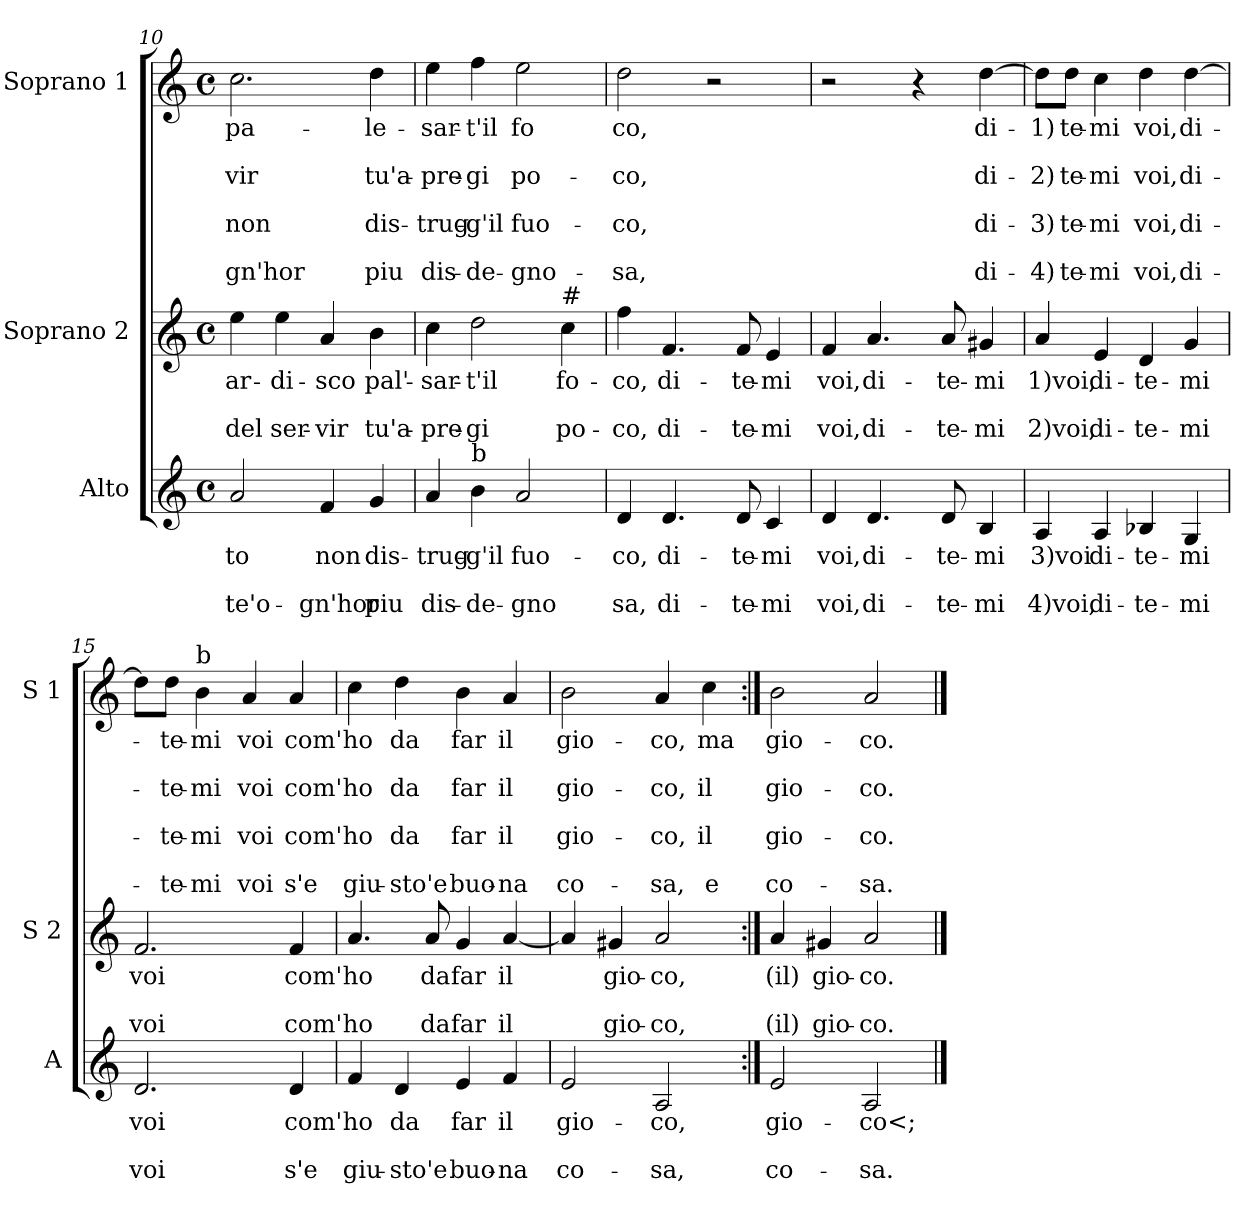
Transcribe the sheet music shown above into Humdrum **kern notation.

**kern	**text	**text	**text	**kern	**text	**text	**text	**kern	**text	**text	**text	**text	**text	**text	**text
*part3	*part3	*part3	*part3	*part2	*part2	*part2	*part2	*part1	*part1	*part1	*part1	*part1	*part1	*part1	*part1
*staff3	*staff3	*staff3	*staff3	*staff2	*staff2	*staff2	*staff2	*staff1	*staff1	*staff1	*staff1	*staff1	*staff1	*staff1	*staff1
*I"Alto	*	*	*	*I"Soprano 2	*	*	*	*I"Soprano 1	*	*	*	*	*	*	*
*I'A	*	*	*	*I'S 2	*	*	*	*I'S 1	*	*	*	*	*	*	*
*clefG2	*	*	*	*clefG2	*	*	*	*clefG2	*	*	*	*	*	*	*
*k[]	*	*	*	*k[]	*	*	*	*k[]	*	*	*	*	*	*	*
*C:	*	*	*	*C:	*	*	*	*C:	*	*	*	*	*	*	*
*M4/4	*	*	*	*M4/4	*	*	*	*M4/4	*	*	*	*	*	*	*
*met(c)	*	*	*	*met(c)	*	*	*	*met(c)	*	*	*	*	*	*	*
=10	=10	=10	=10	=10	=10	=10	=10	=10	=10	=10	=10	=10	=10	=10	=10
!	!LO:LY:b	!	!LO:LY:b	!	!LO:LY:b	!	!LO:LY:b	!	!LO:LY:b	!	!LO:LY:b	!	!LO:LY:b	!	!LO:LY:b
2a/	-to	.	-te'o-	4ee\	ar-	.	-del	2.cc\	pa-	.	-vir	.	non	.	-gn'hor
!	!	!	!	!	!LO:LY:b	!	!LO:LY:b	!	!	!	!	!	!	!	!
.	.	.	.	4ee\	-di-	.	ser-	.	.	.	.	.	.	.	.
!	!LO:LY:b	!	!LO:LY:b	!	!LO:LY:b	!	!LO:LY:b	!	!	!	!	!	!	!	!
4f/	non	.	-gn'hor	4a/	-sco	.	-vir	.	.	.	.	.	.	.	.
!	!LO:LY:b	!	!LO:LY:b	!	!LO:LY:b	!	!LO:LY:b	!	!LO:LY:b	!	!LO:LY:b	!	!LO:LY:b	!	!LO:LY:b
4g/	dis-	.	piu	4b\	pal'-	.	tu'a-	4dd\	-le-	.	tu'a-	.	dis-	.	piu
=11	=11	=11	=11	=11	=11	=11	=11	=11	=11	=11	=11	=11	=11	=11	=11
!	!LO:LY:b	!	!LO:LY:b	!	!LO:LY:b	!	!LO:LY:b	!	!LO:LY:b	!	!LO:LY:b	!	!LO:LY:b	!	!LO:LY:b
4a/	-trug-	.	dis-	4cc\	-sar-	.	-pre-	4ee\	-sar-	.	-pre-	.	-trug-	.	dis-
!LO:TX:a:t=b	!	!	!	!	!	!	!	!	!	!	!	!	!	!	!
!	!LO:LY:b	!	!LO:LY:b	!	!LO:LY:b	!	!LO:LY:b	!	!LO:LY:b	!	!LO:LY:b	!	!LO:LY:b	!	!LO:LY:b
4b\	-g'il	.	-de-	2dd\	-t'il	.	-gi	4ff\	-t'il	.	-gi	.	-g'il	.	-de-
!	!LO:LY:b	!	!LO:LY:b	!	!	!	!	!	!LO:LY:b	!	!LO:LY:b	!	!LO:LY:b	!	!LO:LY:b
2a/	fuo-	.	-gno	.	.	.	.	2ee\	fo	.	po-	.	fuo-	.	-gno-
!	!	!	!	!LO:TX:a:t=#	!	!	!	!	!	!	!	!	!	!	!
!	!	!	!	!	!LO:LY:b	!	!LO:LY:b	!	!	!	!	!	!	!	!
.	.	.	.	4cc\	fo-	.	po-	.	.	.	.	.	.	.	.
=12	=12	=12	=12	=12	=12	=12	=12	=12	=12	=12	=12	=12	=12	=12	=12
!	!LO:LY:b	!	!LO:LY:b	!	!LO:LY:b	!	!LO:LY:b	!	!LO:LY:b	!	!LO:LY:b	!	!LO:LY:b	!	!LO:LY:b
4d/	-co,	.	sa,	4ff\	-co,	.	-co,	2dd\	co,	.	-co,	.	-co,	.	-sa,
!	!LO:LY:b	!	!LO:LY:b	!	!LO:LY:b	!	!LO:LY:b	!	!	!	!	!	!	!	!
4.d/	di-	.	di-	4.f/	di-	.	di-	.	.	.	.	.	.	.	.
.	.	.	.	.	.	.	.	2r	.	.	.	.	.	.	.
!	!LO:LY:b	!	!LO:LY:b	!	!LO:LY:b	!	!LO:LY:b	!	!	!	!	!	!	!	!
8d/	-te-	.	-te-	8f/	-te-	.	-te-	.	.	.	.	.	.	.	.
!	!LO:LY:b	!	!LO:LY:b	!	!LO:LY:b	!	!LO:LY:b	!	!	!	!	!	!	!	!
4c/	-mi	.	-mi	4e/	-mi	.	-mi	.	.	.	.	.	.	.	.
=13	=13	=13	=13	=13	=13	=13	=13	=13	=13	=13	=13	=13	=13	=13	=13
!	!LO:LY:b	!	!LO:LY:b	!	!LO:LY:b	!	!LO:LY:b	!	!	!	!	!	!	!	!
4d/	voi,	.	voi,	4f/	voi,	.	voi,	2r	.	.	.	.	.	.	.
!	!LO:LY:b	!	!LO:LY:b	!	!LO:LY:b	!	!LO:LY:b	!	!	!	!	!	!	!	!
4.d/	di-	.	di-	4.a/	di-	.	di-	.	.	.	.	.	.	.	.
.	.	.	.	.	.	.	.	4r	.	.	.	.	.	.	.
!	!LO:LY:b	!	!LO:LY:b	!	!LO:LY:b	!	!LO:LY:b	!	!	!	!	!	!	!	!
8d/	-te-	.	-te-	8a/	-te-	.	-te-	.	.	.	.	.	.	.	.
!	!LO:LY:b	!	!LO:LY:b	!	!LO:LY:b	!	!LO:LY:b	!	!LO:LY:b	!	!LO:LY:b	!	!LO:LY:b	!	!LO:LY:b
4B/	-mi	.	-mi	4g#X/	-mi	.	-mi	[4dd\	di-	.	di-	.	di-	.	di-
!!LO:LB:g=z
=14	=14	=14	=14	=14	=14	=14	=14	=14	=14	=14	=14	=14	=14	=14	=14
!	!LO:LY:b	!	!LO:LY:b	!	!LO:LY:b	!	!LO:LY:b	!	!LO:LY:b	!	!LO:LY:b	!	!LO:LY:b	!	!LO:LY:b
4A/	3)voi	.	4)voi,	4a/	1)voi,	.	2)voi,	8dd\L]	-1)	.	-2)	.	-3)	.	-4)
!	!	!	!	!	!	!	!	!	!LO:LY:b	!	!LO:LY:b	!	!LO:LY:b	!	!LO:LY:b
.	.	.	.	.	.	.	.	8dd\J	te-	.	te-	.	te-	.	te-
!	!LO:LY:b	!	!LO:LY:b	!	!LO:LY:b	!	!LO:LY:b	!	!LO:LY:b	!	!LO:LY:b	!	!LO:LY:b	!	!LO:LY:b
4A/	di-	.	di-	4e/	di-	.	di-	4cc\	-mi	.	-mi	.	-mi	.	-mi
!	!LO:LY:b	!	!LO:LY:b	!	!LO:LY:b	!	!LO:LY:b	!	!LO:LY:b	!	!LO:LY:b	!	!LO:LY:b	!	!LO:LY:b
4B-X/	-te-	.	-te-	4d/	-te-	.	-te-	4dd\	voi,	.	voi,	.	voi,	.	voi,
!	!LO:LY:b	!	!LO:LY:b	!	!LO:LY:b	!	!LO:LY:b	!	!LO:LY:b	!	!LO:LY:b	!	!LO:LY:b	!	!LO:LY:b
4G/	-mi	.	-mi	4g/	-mi	.	-mi	[4dd\	di-	.	di-	.	di-	.	di-
=15	=15	=15	=15	=15	=15	=15	=15	=15	=15	=15	=15	=15	=15	=15	=15
!	!LO:LY:b	!	!LO:LY:b	!	!LO:LY:b	!	!LO:LY:b	!	!	!	!	!	!	!	!
2.d/	voi	.	voi	2.f/	voi	.	voi	8dd\L]	.	.	.	.	.	.	.
!	!	!	!	!	!	!	!	!	!LO:LY:b	!	!LO:LY:b	!	!LO:LY:b	!	!LO:LY:b
.	.	.	.	.	.	.	.	8dd\J	-te-	.	-te-	.	-te-	.	-te-
!	!	!	!	!	!	!	!	!LO:TX:a:t=b	!	!	!	!	!	!	!
!	!	!	!	!	!	!	!	!	!LO:LY:b	!	!LO:LY:b	!	!LO:LY:b	!	!LO:LY:b
.	.	.	.	.	.	.	.	4b\	-mi	.	-mi	.	-mi	.	-mi
!	!	!	!	!	!	!	!	!	!LO:LY:b	!	!LO:LY:b	!	!LO:LY:b	!	!LO:LY:b
.	.	.	.	.	.	.	.	4a/	voi	.	voi	.	voi	.	voi
!	!LO:LY:b	!	!LO:LY:b	!	!LO:LY:b	!	!LO:LY:b	!	!LO:LY:b	!	!LO:LY:b	!	!LO:LY:b	!	!LO:LY:b
4d/	com'	.	s'e	4f/	com'	.	com'	4a/	com'	.	com'	.	com'	.	s'e
=16	=16	=16	=16	=16	=16	=16	=16	=16	=16	=16	=16	=16	=16	=16	=16
!	!LO:LY:b	!	!LO:LY:b	!	!LO:LY:b	!	!LO:LY:b	!	!LO:LY:b	!	!LO:LY:b	!	!LO:LY:b	!	!LO:LY:b
4f/	ho	.	giu-	4.a/	ho	.	ho	4cc\	ho	.	ho	.	ho	.	giu-
!	!LO:LY:b	!	!LO:LY:b	!	!	!	!	!	!LO:LY:b	!	!LO:LY:b	!	!LO:LY:b	!	!LO:LY:b
4d/	da	.	-sto'e	.	.	.	.	4dd\	da	.	da	.	da	.	-sto'e
!	!	!	!	!	!LO:LY:b	!	!LO:LY:b	!	!	!	!	!	!	!	!
.	.	.	.	8a/	da	.	da	.	.	.	.	.	.	.	.
!	!LO:LY:b	!	!LO:LY:b	!	!LO:LY:b	!	!LO:LY:b	!	!LO:LY:b	!	!LO:LY:b	!	!LO:LY:b	!	!LO:LY:b
4e/	far	.	buo-	4g/	far	.	far	4b\	far	.	far	.	far	.	buo-
!	!LO:LY:b	!	!LO:LY:b	!	!LO:LY:b	!	!LO:LY:b	!	!LO:LY:b	!	!LO:LY:b	!	!LO:LY:b	!	!LO:LY:b
4f/	il	.	-na	[4a/	il	.	il	4a/	il	.	il	.	il	.	-na
=17	=17	=17	=17	=17	=17	=17	=17	=17	=17	=17	=17	=17	=17	=17	=17
!	!LO:LY:b	!	!LO:LY:b	!	!	!	!	!	!LO:LY:b	!	!LO:LY:b	!	!LO:LY:b	!	!LO:LY:b
2e/	gio-	.	co-	4a/]	.	.	.	2b\	gio-	.	gio-	.	gio-	.	co-
!	!	!	!	!	!LO:LY:b	!	!LO:LY:b	!	!	!	!	!	!	!	!
.	.	.	.	4g#X/	gio-	.	gio-	.	.	.	.	.	.	.	.
!	!LO:LY:b	!	!LO:LY:b	!	!LO:LY:b	!	!LO:LY:b	!	!LO:LY:b	!	!LO:LY:b	!	!LO:LY:b	!	!LO:LY:b
2A/	-co,	.	-sa,	2a/	-co,	.	-co,	4a/	-co,	.	-co,	.	-co,	.	-sa,
!	!	!	!	!	!	!	!	!	!LO:LY:b	!	!LO:LY:b	!	!LO:LY:b	!	!LO:LY:b
.	.	.	.	.	.	.	.	4cc\	ma	.	il	.	il	.	e
=18:|!	=18:|!	=18:|!	=18:|!	=18:|!	=18:|!	=18:|!	=18:|!	=18:|!	=18:|!	=18:|!	=18:|!	=18:|!	=18:|!	=18:|!	=18:|!
!	!LO:LY:b	!	!LO:LY:b	!	!LO:LY:b	!	!LO:LY:b	!	!LO:LY:b	!	!LO:LY:b	!	!LO:LY:b	!	!LO:LY:b
2e/	gio-	.	co-	4a/	(il)	.	(il)	2b\	gio-	.	gio-	.	gio-	.	co-
!	!	!	!	!	!LO:LY:b	!	!LO:LY:b	!	!	!	!	!	!	!	!
.	.	.	.	4g#X/	gio-	.	gio-	.	.	.	.	.	.	.	.
!	!LO:LY:b	!	!LO:LY:b	!	!LO:LY:b	!	!LO:LY:b	!	!LO:LY:b	!	!LO:LY:b	!	!LO:LY:b	!	!LO:LY:b
2A/	-co<;	.	-sa.	2a/	-co.	.	-co.	2a/	-co.	.	-co.	.	-co.	.	-sa.
==	==	==	==	==	==	==	==	==	==	==	==	==	==	==	==
*-	*-	*-	*-	*-	*-	*-	*-	*-	*-	*-	*-	*-	*-	*-	*-
